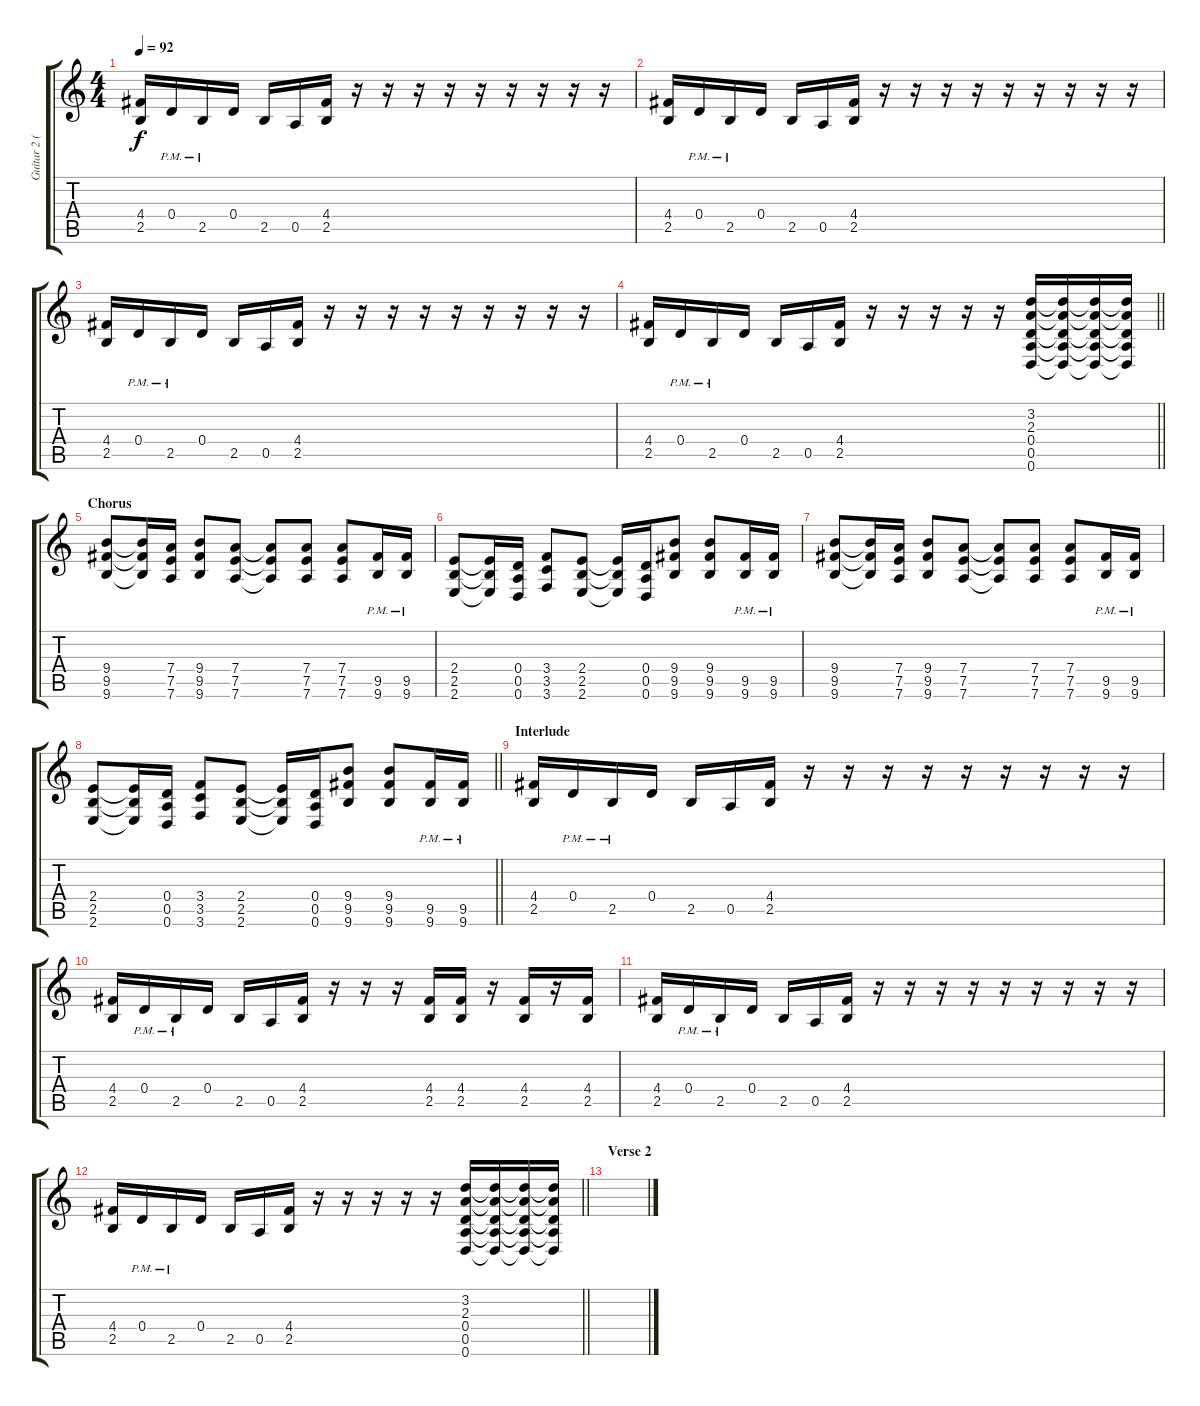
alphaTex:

\track ("Guitar 2 (Ryan Peake)" "Guitar 2 (") {instrument distortionguitar}
\staff {score tabs}
\tuning (E4 B3 G3 D3 A2 D2) {hide}
\ts (4 4)
\tempo 92
\clef g2
\ks c
(4.4 2.5).16{dy f} 0.4{pm}.16 2.5{pm}.16 0.4.16 2.5.16 0.5.16 (4.4 2.5).16 r.16 r.16 r.16 r.16 r.16 r.16 r.16 r.16 r.16 |
(4.4 2.5).16 0.4{pm}.16 2.5{pm}.16 0.4.16 2.5.16 0.5.16 (4.4 2.5).16 r.16 r.16 r.16 r.16 r.16 r.16 r.16 r.16 r.16 |
(4.4 2.5).16 0.4{pm}.16 2.5{pm}.16 0.4.16 2.5.16 0.5.16 (4.4 2.5).16 r.16 r.16 r.16 r.16 r.16 r.16 r.16 r.16 r.16 |
\barLineRight lightlight
(4.4 2.5).16 0.4{pm}.16 2.5{pm}.16 0.4.16 2.5.16 0.5.16 (4.4 2.5).16 r.16 r.16 r.16 r.16 r.16 (3.2 2.3 0.4 0.5 0.6).16 (3.2{t} 2.3{t} 0.4{t} 0.5{t} 0.6{t}).16 (3.2{t} 2.3{t} 0.4{t} 0.5{t} 0.6{t}).16 (3.2{t} 2.3{t} 0.4{t} 0.5{t} 0.6{t}).16 |
\section ("" "Chorus")
(9.4 9.5 9.6).8 (9.4{t} 9.5{t} 9.6{t}).16 (7.4 7.5 7.6).16 (9.4 9.5 9.6).8 (7.4 7.5 7.6).8 (7.4{t} 7.5{t} 7.6{t}).8 (7.4 7.5 7.6).8 (7.4 7.5 7.6).8 (9.5{pm} 9.6{pm}).16 (9.5{pm} 9.6{pm}).16 |
(2.4 2.5 2.6).8 (2.4{t} 2.5{t} 2.6{t}).16 (0.4 0.5 0.6).16 (3.4 3.5 3.6).8 (2.4 2.5 2.6).8 (2.4{t} 2.5{t} 2.6{t}).16 (0.4 0.5 0.6).16 (9.4 9.5 9.6).8 (9.4 9.5 9.6).8 (9.5{pm} 9.6{pm}).16 (9.5{pm} 9.6{pm}).16 |
(9.4 9.5 9.6).8 (9.4{t} 9.5{t} 9.6{t}).16 (7.4 7.5 7.6).16 (9.4 9.5 9.6).8 (7.4 7.5 7.6).8 (7.4{t} 7.5{t} 7.6{t}).8 (7.4 7.5 7.6).8 (7.4 7.5 7.6).8 (9.5{pm} 9.6{pm}).16 (9.5{pm} 9.6{pm}).16 |
\barLineRight lightlight
(2.4 2.5 2.6).8 (2.4{t} 2.5{t} 2.6{t}).16 (0.4 0.5 0.6).16 (3.4 3.5 3.6).8 (2.4 2.5 2.6).8 (2.4{t} 2.5{t} 2.6{t}).16 (0.4 0.5 0.6).16 (9.4 9.5 9.6).8 (9.4 9.5 9.6).8 (9.5{pm} 9.6{pm}).16 (9.5{pm} 9.6{pm}).16 |
\section ("" "Interlude")
(4.4 2.5).16 0.4{pm}.16 2.5{pm}.16 0.4.16 2.5.16 0.5.16 (4.4 2.5).16 r.16 r.16 r.16 r.16 r.16 r.16 r.16 r.16 r.16 |
(4.4 2.5).16 0.4{pm}.16 2.5{pm}.16 0.4.16 2.5.16 0.5.16 (4.4 2.5).16 r.16 r.16 r.16 (4.4 2.5).16 (4.4 2.5).16 r.16 (4.4 2.5).16 r.16 (4.4 2.5).16 |
(4.4 2.5).16 0.4{pm}.16 2.5{pm}.16 0.4.16 2.5.16 0.5.16 (4.4 2.5).16 r.16 r.16 r.16 r.16 r.16 r.16 r.16 r.16 r.16 |
\barLineRight lightlight
(4.4 2.5).16 0.4{pm}.16 2.5{pm}.16 0.4.16 2.5.16 0.5.16 (4.4 2.5).16 r.16 r.16 r.16 r.16 r.16 (3.2 2.3 0.4 0.5 0.6).16 (3.2{t} 2.3{t} 0.4{t} 0.5{t} 0.6{t}).16 (3.2{t} 2.3{t} 0.4{t} 0.5{t} 0.6{t}).16 (3.2{t} 2.3{t} 0.4{t} 0.5{t} 0.6{t}).16 |
\section ("" "Verse 2")
